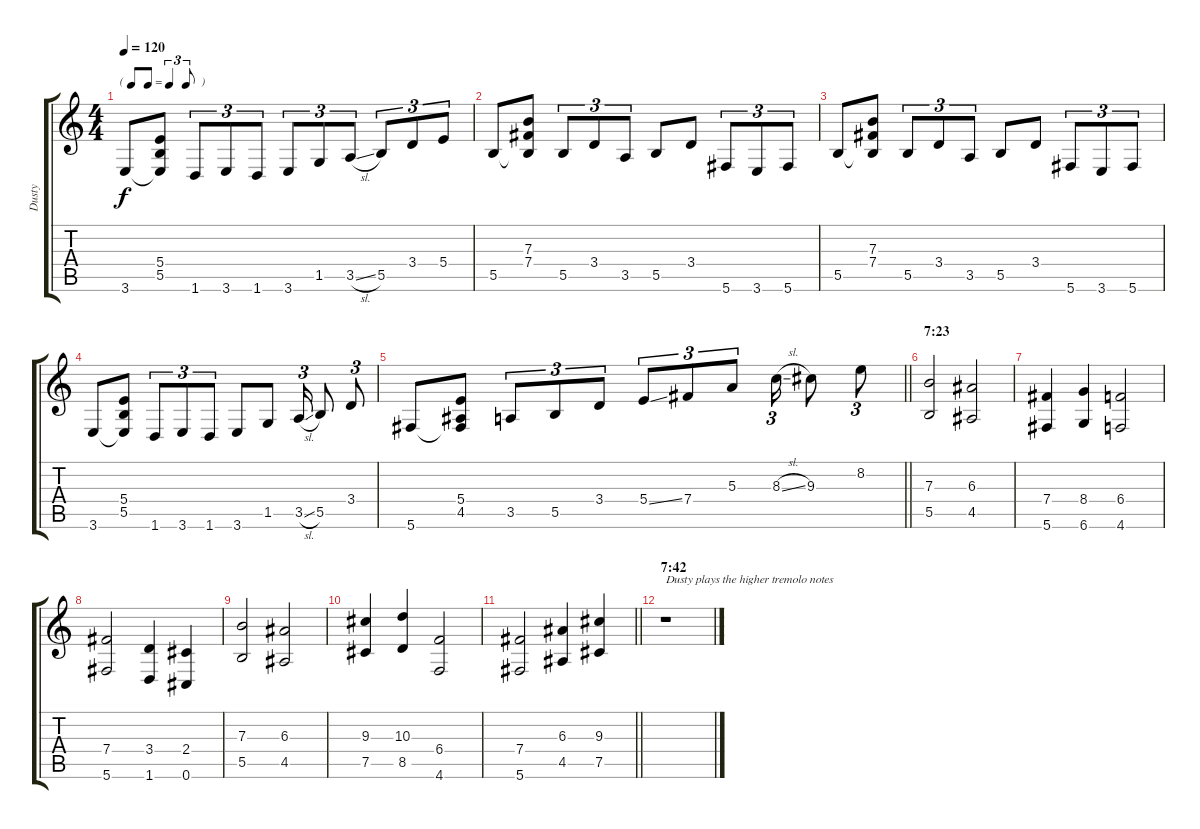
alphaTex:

\track ("Dusty" "Dusty") {instrument distortionguitar}
\staff {score tabs}
\tuning (Db4 Ab3 E3 B2 Gb2 Db2) {hide}
\ts (4 4)
\tf triplet8th
\tempo 120
\clef g2
\ks c
3.6.8{dy f} (5.4 5.5 3.6{t}).8 1.6.8{tu (3 2)} 3.6.8{tu (3 2)} 1.6.8{tu (3 2)} 3.6.8{tu (3 2)} 1.5.8{tu (3 2)} 3.5{sl}.8{tu (3 2)} 5.5.8{tu (3 2)} 3.4.8{tu (3 2)} 5.4.8{tu (3 2)} |
5.5.8 (7.3 7.4 5.5{t}).8 5.5.8{tu (3 2)} 3.4.8{tu (3 2)} 3.5.8{tu (3 2)} 5.5.8 3.4.8 5.6.8{tu (3 2)} 3.6.8{tu (3 2)} 5.6.8{tu (3 2)} |
5.5.8 (7.3 7.4 5.5{t}).8 5.5.8{tu (3 2)} 3.4.8{tu (3 2)} 3.5.8{tu (3 2)} 5.5.8 3.4.8 5.6.8{tu (3 2)} 3.6.8{tu (3 2)} 5.6.8{tu (3 2)} |
3.6.8 (5.4 5.5 3.6{t}).8 1.6.8{tu (3 2)} 3.6.8{tu (3 2)} 1.6.8{tu (3 2)} 3.6.8 1.5.8 3.5{sl}.16{tu (3 2)} 5.5.8 3.4.8{tu (3 2)} |
\barLineRight lightlight
5.6.8 (5.4 4.5 5.6{t}).8 3.5.8{tu (3 2)} 5.5.8{tu (3 2)} 3.4.8{tu (3 2)} 5.4{ss}.8{tu (3 2)} 7.4.8{tu (3 2)} 5.3.8{tu (3 2)} 8.3{sl}.16{tu (3 2)} 9.3.8 8.2.8{tu (3 2)} |
\section ("" "7:23")
(7.3 5.5).2 (6.3 4.5).2 |
(7.4 5.6).4 (8.4 6.6).4 (6.4 4.6).2 |
(7.4 5.6).2 (3.4 1.6).4 (2.4 0.6).4 |
(7.3 5.5).2 (6.3 4.5).2 |
(9.3 7.5).4 (10.3 8.5).4 (6.4 4.6).2 |
\barLineRight lightlight
(7.4 5.6).2 (6.3 4.5).4 (9.3 7.5).4 |
\section ("" "7:42")
r.1{txt "Dusty plays the higher tremolo notes"}
